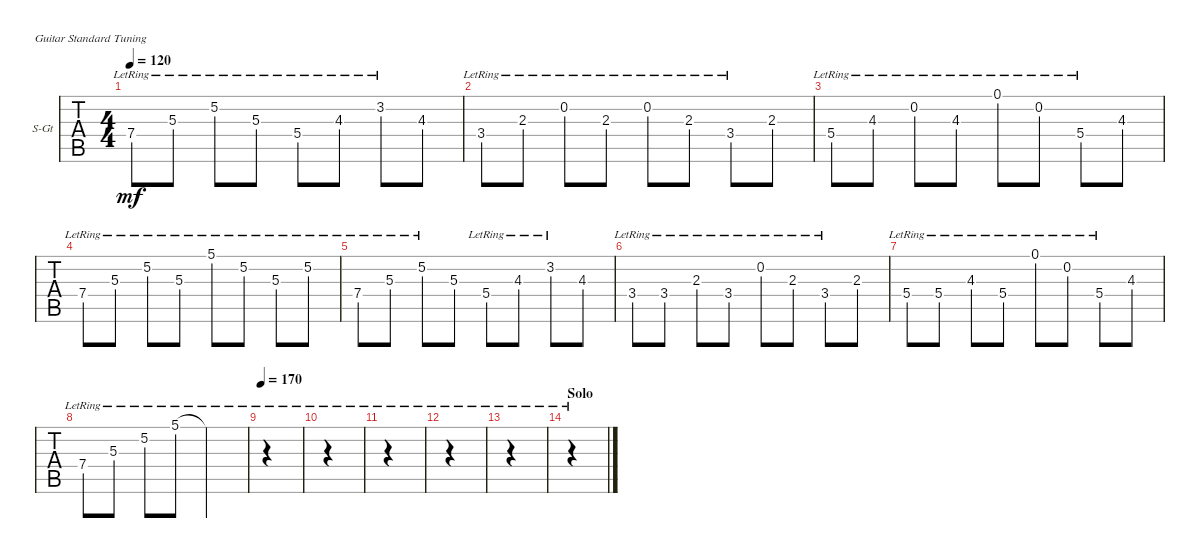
\defaultSystemsLayout 4
\bracketExtendMode groupsimilarinstruments
\multiBarRest
\firstSystemTrackNameOrientation horizontal
\otherSystemsTrackNameOrientation horizontal
\track ("Giselle (Acoustic)" "S-Gt") {instrument acousticguitarsteel}
\staff {tabs}
\tuning (E4 B3 G3 D3 A2 E2)
\ts (4 4)
\tempo 120
\clef g2
\ks c
7.4{lr}.8{dy mf} 5.3{lr}.8 5.2{lr}.8 5.3{lr}.8 5.4{lr}.8 4.3{lr}.8 3.2{lr}.8 4.3.8 |
3.4{lr}.8 2.3{lr}.8 0.2{lr}.8 2.3{lr}.8 0.2{lr}.8 2.3{lr}.8 3.4{lr}.8 2.3.8 |
5.4{lr}.8 4.3{lr}.8 0.2{lr}.8 4.3{lr}.8 0.1{lr}.8 0.2{lr}.8 5.4{lr}.8 4.3.8 |
7.4{lr}.8 5.3{lr}.8 5.2{lr}.8 5.3{lr}.8 5.1{lr}.8 5.2{lr}.8 5.3{lr}.8 5.2{lr}.8 |
7.4{lr}.8 5.3{lr}.8 5.2{lr}.8 5.3.8 5.4{lr}.8 4.3{lr}.8 3.2{lr}.8 4.3.8 |
3.4{lr}.8 3.4{lr}.8 2.3{lr}.8 3.4{lr}.8 0.2{lr}.8 2.3{lr}.8 3.4{lr}.8 2.3.8 |
5.4{lr}.8 5.4{lr}.8 4.3{lr}.8 5.4{lr}.8 0.1{lr}.8 0.2{lr}.8 5.4{lr}.8 4.3.8 |
7.4{lr}.8 5.3{lr}.8 5.2{lr}.8 5.1{lr}.8 5.1{lr t}.2 |
\tempo 170
|
|
|
|
|
\section ("" "Solo")
